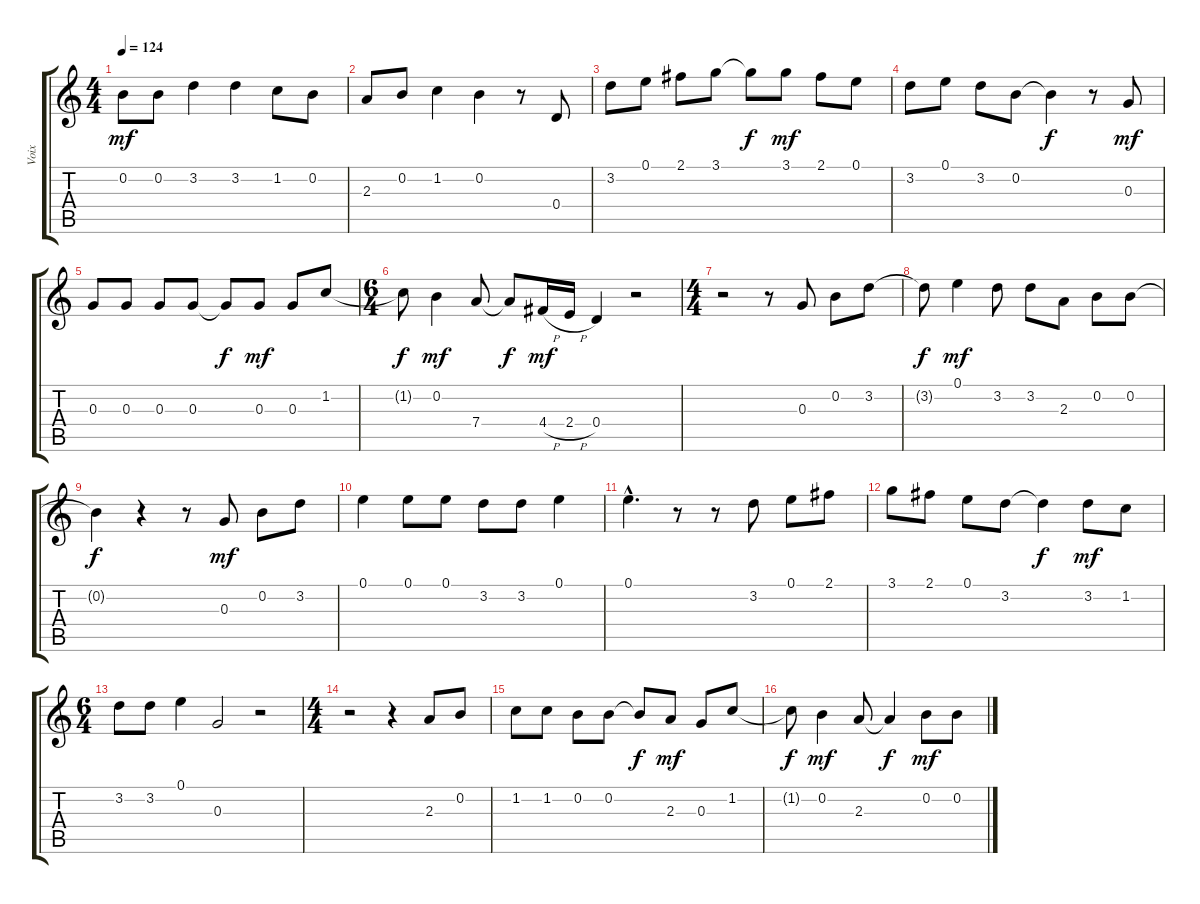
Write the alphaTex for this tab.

\track ("Voix" "Voix") {instrument accordion}
\staff {score tabs}
\tuning (E5 B4 G4 D4 A3 E3) {hide}
\ts (4 4)
\tempo 124
\clef g2
\ks c
0.2.8{dy mf} 0.2.8 3.2.4 3.2.4 1.2.8 0.2.8 |
2.3.8 0.2.8 1.2.4 0.2.4 r.8 0.4.8 |
3.2.8 0.1.8 2.1.8 3.1.8 3.1{t}.8{dy f} 3.1.8{dy mf} 2.1.8 0.1.8 |
3.2.8 0.1.8 3.2.8 0.2.8 0.2{t}.4{dy f} r.8 0.3.8{dy mf} |
0.3.8 0.3.8 0.3.8 0.3.8 0.3{t}.8{dy f} 0.3.8{dy mf} 0.3.8 1.2.8 |
\ts (6 4)
1.2{t}.8{dy f} 0.2.4{dy mf} 7.4.8 7.4{t}.8{dy f} 4.4{h}.16{dy mf} 2.4{h}.16 0.4.4 r.2 |
\ts (4 4)
r.2 r.8 0.3.8 0.2.8 3.2.8 |
3.2{t}.8{dy f} 0.1.4{dy mf} 3.2.8 3.2.8 2.3.8 0.2.8 0.2.8 |
0.2{t}.4{dy f} r.4 r.8 0.3.8{dy mf} 0.2.8 3.2.8 |
0.1.4 0.1.8 0.1.8 3.2.8 3.2.8 0.1.4 |
0.1{hac}.4{d} r.8 r.8 3.2.8 0.1.8 2.1.8 |
3.1.8 2.1.8 0.1.8 3.2.8 3.2{t}.4{dy f} 3.2.8{dy mf} 1.2.8 |
\ts (6 4)
3.2.8 3.2.8 0.1.4 0.3.2 r.2 |
\ts (4 4)
r.2 r.4 2.3.8 0.2.8 |
1.2.8 1.2.8 0.2.8 0.2.8 0.2{t}.8{dy f} 2.3.8{dy mf} 0.3.8 1.2.8 |
1.2{t}.8{dy f} 0.2.4{dy mf} 2.3.8 2.3{t}.4{dy f} 0.2.8{dy mf} 0.2.8
